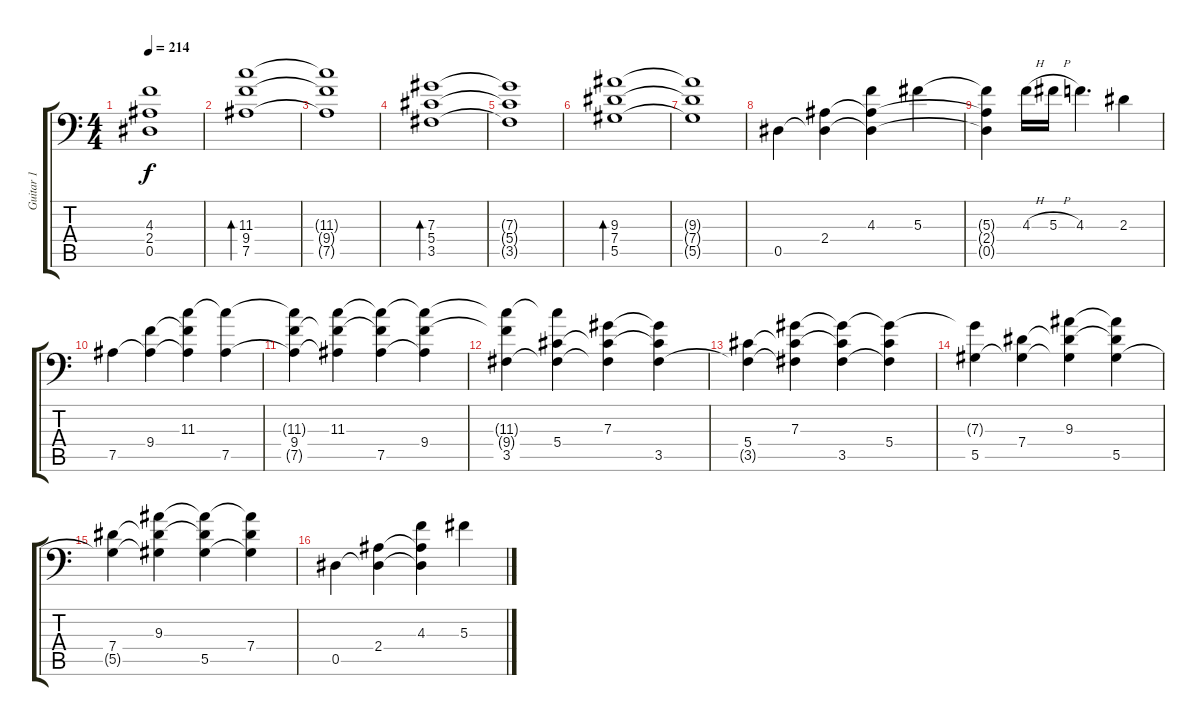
\track ("Guitar 1" "Guitar 1") {instrument distortionguitar}
\staff {score tabs}
\tuning (Bb3 F3 Db3 Ab2 Eb2 Bb1) {hide}
\ts (4 4)
\tempo 214
\clef f4
\ks c
(4.3{t} 2.4{t} 0.5{t}).1{dy f} |
(11.3 9.4 7.5).1{bd 30} |
(11.3{t} 9.4{t} 7.5{t}).1 |
(7.3 5.4 3.5).1{bd 30} |
(7.3{t} 5.4{t} 3.5{t}).1 |
(9.3 7.4 5.5).1{bd 30} |
(9.3{t} 7.4{t} 5.5{t}).1 |
0.5.4 (2.4 0.5{t}).4 (4.3 2.4{t} 0.5{t}).4 5.3.4 |
(5.3{t} 2.4{t} 0.5{t}).4 4.3{h}.16 5.3{h}.16 4.3.4{d} 2.3.4 |
7.5.4 (9.4 7.5{t}).4 (11.3 9.4{t} 7.5{t}).4 (11.3{t} 7.5).4 |
(11.3{t} 9.4 7.5{t}).4 (11.3 9.4{t} 7.5{t}).4 (11.3{t} 9.4{t} 7.5).4 (11.3{t} 9.4 7.5{t}).4 |
(11.3{t} 9.4{t} 3.5).4 (11.3{t} 5.4 3.5{t}).4 (7.3 5.4{t} 3.5{t}).4 (7.3{t} 5.4{t} 3.5).4 |
(5.4 3.5{t}).4 (7.3 5.4{t} 3.5{t}).4 (7.3{t} 5.4{t} 3.5).4 (7.3{t} 5.4 3.5{t}).4 |
(7.3{t} 5.5).4 (7.4 5.5{t}).4 (9.3 7.4{t} 5.5{t}).4 (9.3{t} 7.4{t} 5.5).4 |
(7.4 5.5{t}).4 (9.3 7.4{t} 5.5{t}).4 (9.3{t} 7.4{t} 5.5).4 (9.3{t} 7.4 5.5{t}).4 |
0.5.4 (2.4 0.5{t}).4 (4.3 2.4{t} 0.5{t}).4 5.3.4
